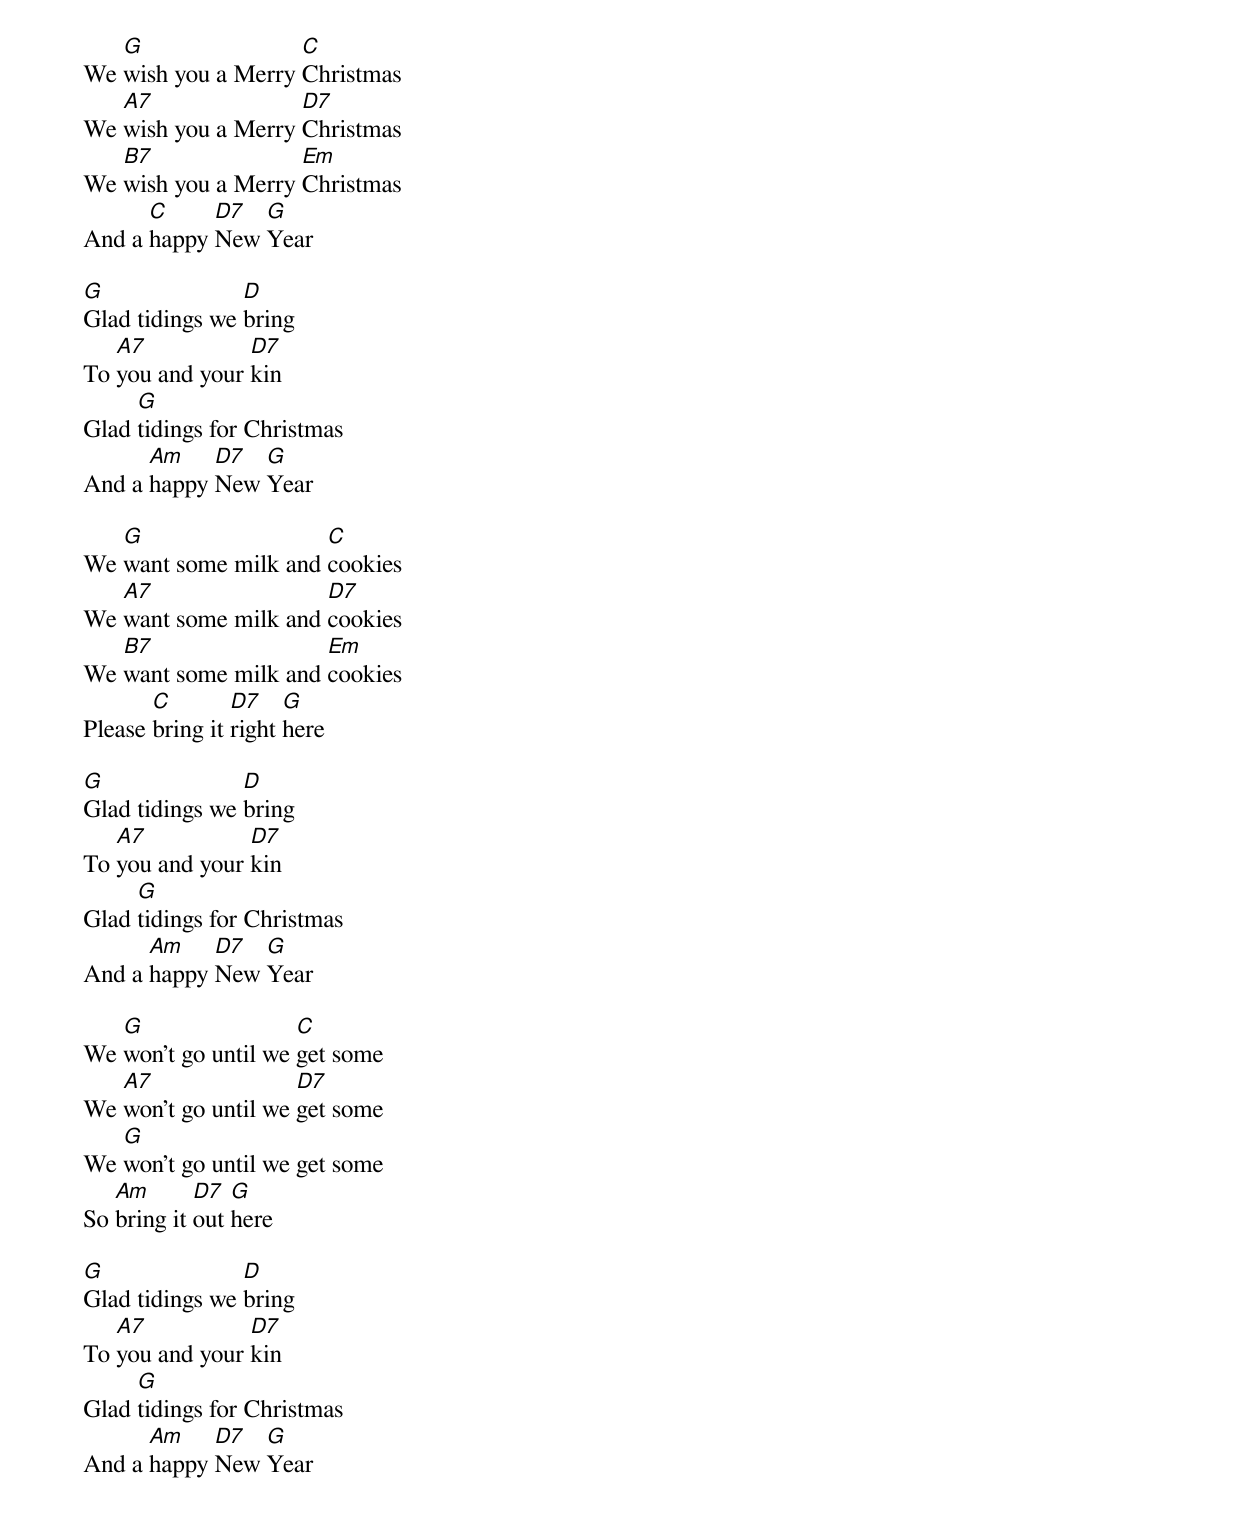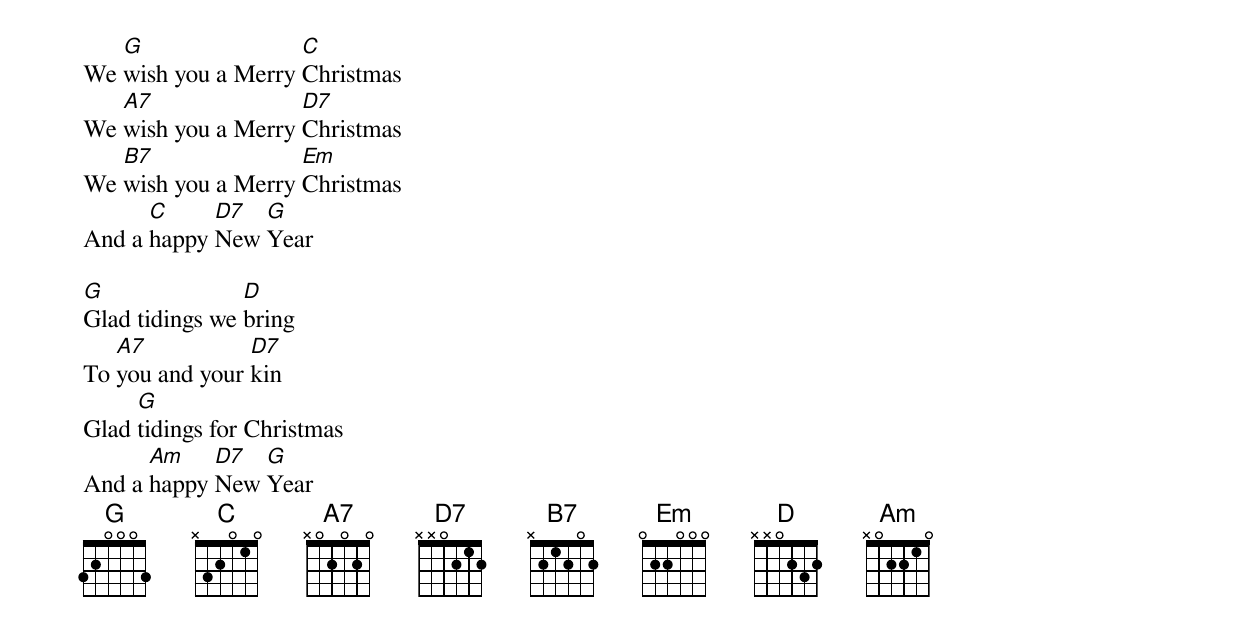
We [G]wish you a Merry [C]Christmas
We [A7]wish you a Merry [D7]Christmas
We [B7]wish you a Merry [Em]Christmas
And a [C]happy [D7]New [G]Year

[G]Glad tidings we [D]bring
To [A7]you and your [D7]kin
Glad [G]tidings for Christmas
And a [Am]happy [D7]New [G]Year

We [G]want some milk and [C]cookies
We [A7]want some milk and [D7]cookies
We [B7]want some milk and [Em]cookies
Please [C]bring it [D7]right [G]here

[G]Glad tidings we [D]bring
To [A7]you and your [D7]kin
Glad [G]tidings for Christmas
And a [Am]happy [D7]New [G]Year

We [G]won't go until we [C]get some
We [A7]won't go until we [D7]get some
We [G]won't go until we get some
So [Am]bring it [D7]out [G]here

[G]Glad tidings we [D]bring
To [A7]you and your [D7]kin
Glad [G]tidings for Christmas
And a [Am]happy [D7]New [G]Year

We [G]wish you a Merry [C]Christmas
We [A7]wish you a Merry [D7]Christmas
We [B7]wish you a Merry [Em]Christmas
And a [C]happy [D7]New [G]Year

[G]Glad tidings we [D]bring
To [A7]you and your [D7]kin
Glad [G]tidings for Christmas
And a [Am]happy [D7]New [G]Year
